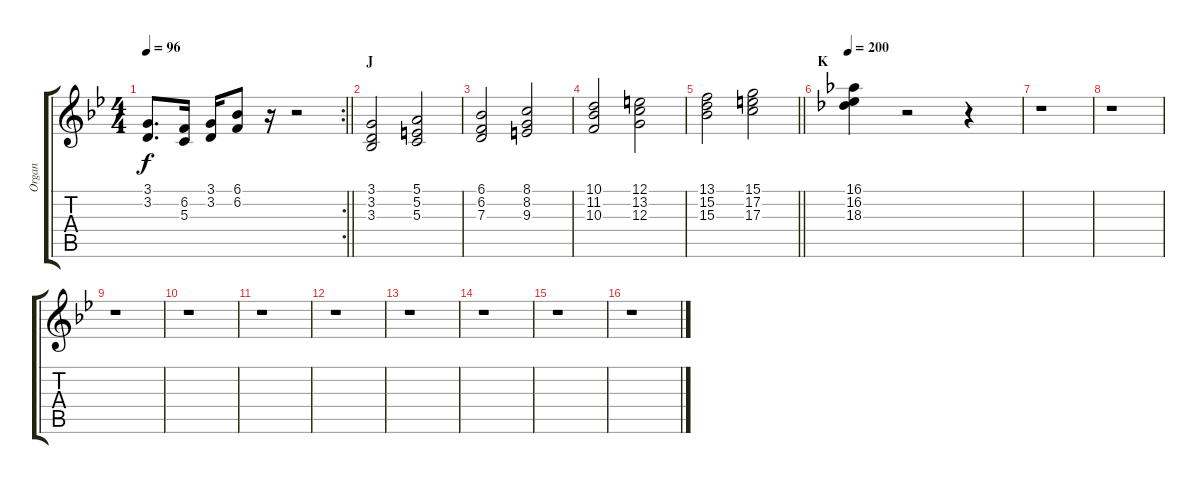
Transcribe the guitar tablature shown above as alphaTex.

\track ("Organ" "Organ") {instrument rockorgan}
\staff {score tabs}
\tuning (E4 B3 G3 D3 A2 E2) {hide}
\rc 2
\ts (4 4)
\tempo 96
\clef g2
\barLineRight lightlight
\ks gminor
(3.1 3.2).8{d dy f} (6.2 5.3).16 (3.1 3.2).16 (6.1 6.2).8 r.16 r.2 |
\section ("" "J")
(3.1 3.2 3.3).2 (5.1 5.2 5.3).2 |
(6.1 6.2 7.3).2 (8.1 8.2 9.3).2 |
(10.1 11.2 10.3).2 (12.1 13.2 12.3).2 |
\barLineRight lightlight
(13.1 15.2 15.3).2 (15.1 17.2 17.3).2 |
\section ("" "K")
\tempo 200
(16.1 16.2 18.3).4 r.2 r.4 |
r.1 |
r.1 |
r.1 |
r.1 |
r.1 |
r.1 |
r.1 |
r.1 |
r.1 |
r.1
